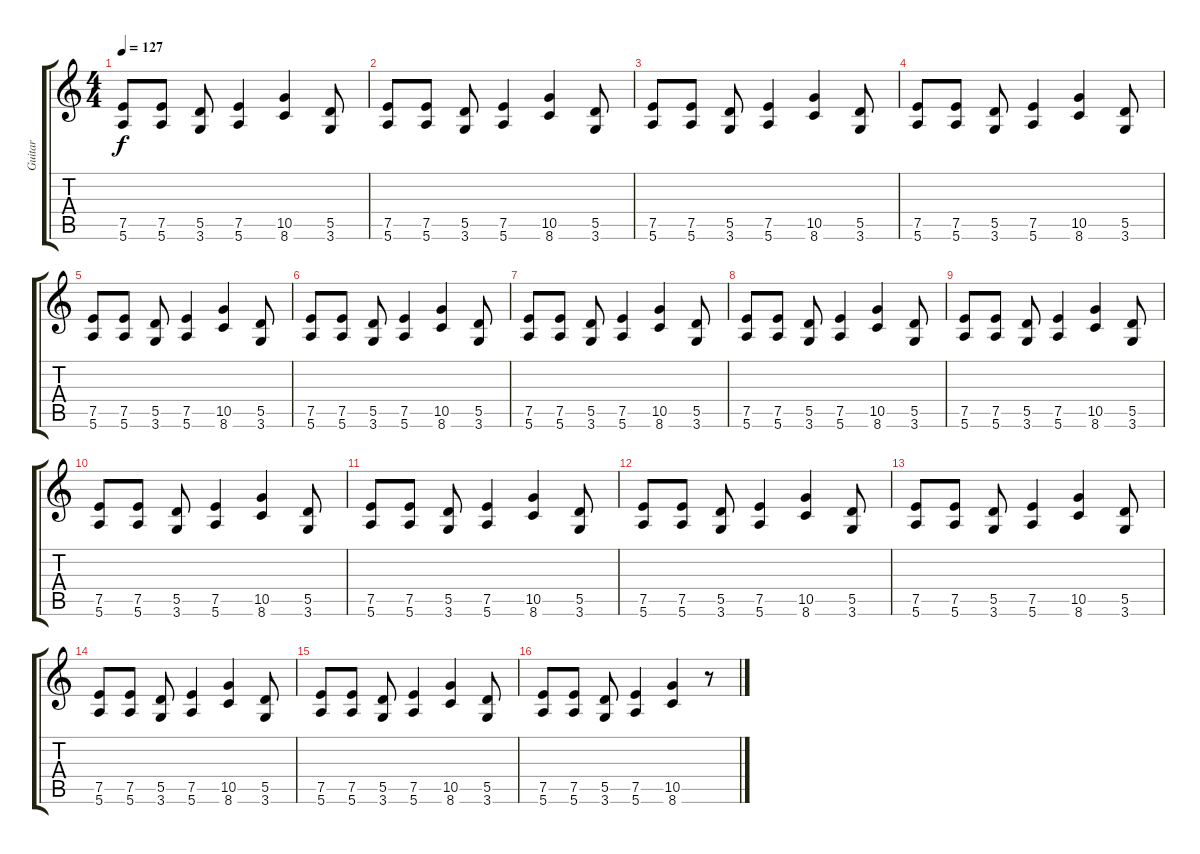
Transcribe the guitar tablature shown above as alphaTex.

\track ("Guitar" "Guitar") {instrument distortionguitar}
\staff {score tabs}
\tuning (E4 B3 G3 D3 A2 E2) {hide}
\ts (4 4)
\tempo 127
\clef g2
\ks c
(7.5 5.6).8{dy f} (7.5 5.6).8 (5.5 3.6).8 (7.5 5.6).4 (10.5 8.6).4 (5.5 3.6).8 |
(7.5 5.6).8 (7.5 5.6).8 (5.5 3.6).8 (7.5 5.6).4 (10.5 8.6).4 (5.5 3.6).8 |
(7.5 5.6).8 (7.5 5.6).8 (5.5 3.6).8 (7.5 5.6).4 (10.5 8.6).4 (5.5 3.6).8 |
(7.5 5.6).8 (7.5 5.6).8 (5.5 3.6).8 (7.5 5.6).4 (10.5 8.6).4 (5.5 3.6).8 |
(7.5 5.6).8 (7.5 5.6).8 (5.5 3.6).8 (7.5 5.6).4 (10.5 8.6).4 (5.5 3.6).8 |
(7.5 5.6).8 (7.5 5.6).8 (5.5 3.6).8 (7.5 5.6).4 (10.5 8.6).4 (5.5 3.6).8 |
(7.5 5.6).8 (7.5 5.6).8 (5.5 3.6).8 (7.5 5.6).4 (10.5 8.6).4 (5.5 3.6).8 |
(7.5 5.6).8 (7.5 5.6).8 (5.5 3.6).8 (7.5 5.6).4 (10.5 8.6).4 (5.5 3.6).8 |
(7.5 5.6).8 (7.5 5.6).8 (5.5 3.6).8 (7.5 5.6).4 (10.5 8.6).4 (5.5 3.6).8 |
(7.5 5.6).8 (7.5 5.6).8 (5.5 3.6).8 (7.5 5.6).4 (10.5 8.6).4 (5.5 3.6).8 |
(7.5 5.6).8 (7.5 5.6).8 (5.5 3.6).8 (7.5 5.6).4 (10.5 8.6).4 (5.5 3.6).8 |
(7.5 5.6).8 (7.5 5.6).8 (5.5 3.6).8 (7.5 5.6).4 (10.5 8.6).4 (5.5 3.6).8 |
(7.5 5.6).8 (7.5 5.6).8 (5.5 3.6).8 (7.5 5.6).4 (10.5 8.6).4 (5.5 3.6).8 |
(7.5 5.6).8 (7.5 5.6).8 (5.5 3.6).8 (7.5 5.6).4 (10.5 8.6).4 (5.5 3.6).8 |
(7.5 5.6).8 (7.5 5.6).8 (5.5 3.6).8 (7.5 5.6).4 (10.5 8.6).4 (5.5 3.6).8 |
(7.5 5.6).8 (7.5 5.6).8 (5.5 3.6).8 (7.5 5.6).4 (10.5 8.6).4 r.8
